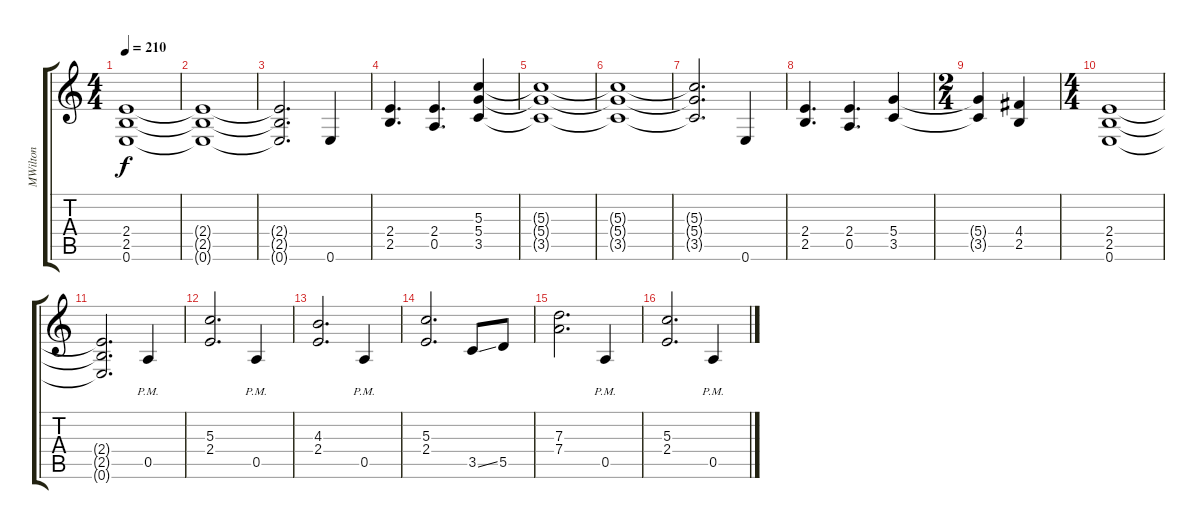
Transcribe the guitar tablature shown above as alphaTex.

\track ("MWilton" "MWilton") {instrument distortionguitar}
\staff {score tabs}
\tuning (E4 B3 G3 D3 A2 E2) {hide}
\ts (4 4)
\tempo 210
\clef g2
\ks c
(2.4 2.5 0.6).1{dy f} |
(2.4{t} 2.5{t} 0.6{t}).1 |
(2.4{t} 2.5{t} 0.6{t}).2{d} 0.6.4 |
(2.4 2.5).4{d} (2.4 0.5).4{d} (5.3 5.4 3.5).4 |
(5.3{t} 5.4{t} 3.5{t}).1 |
(5.3{t} 5.4{t} 3.5{t}).1 |
(5.3{t} 5.4{t} 3.5{t}).2{d} 0.6.4 |
(2.4 2.5).4{d} (2.4 0.5).4{d} (5.4 3.5).4 |
\ts (2 4)
(5.4{t} 3.5{t}).4 (4.4 2.5).4 |
\ts (4 4)
(2.4 2.5 0.6).1 |
(2.4{t} 2.5{t} 0.6{t}).2{d} 0.5{pm}.4 |
(5.3 2.4).2{d} 0.5{pm}.4 |
(4.3 2.4).2{d} 0.5{pm}.4 |
(5.3 2.4).2{d} 3.5{ss}.8 5.5.8 |
(7.3 7.4).2{d} 0.5{pm}.4 |
(5.3 2.4).2{d} 0.5{pm}.4
